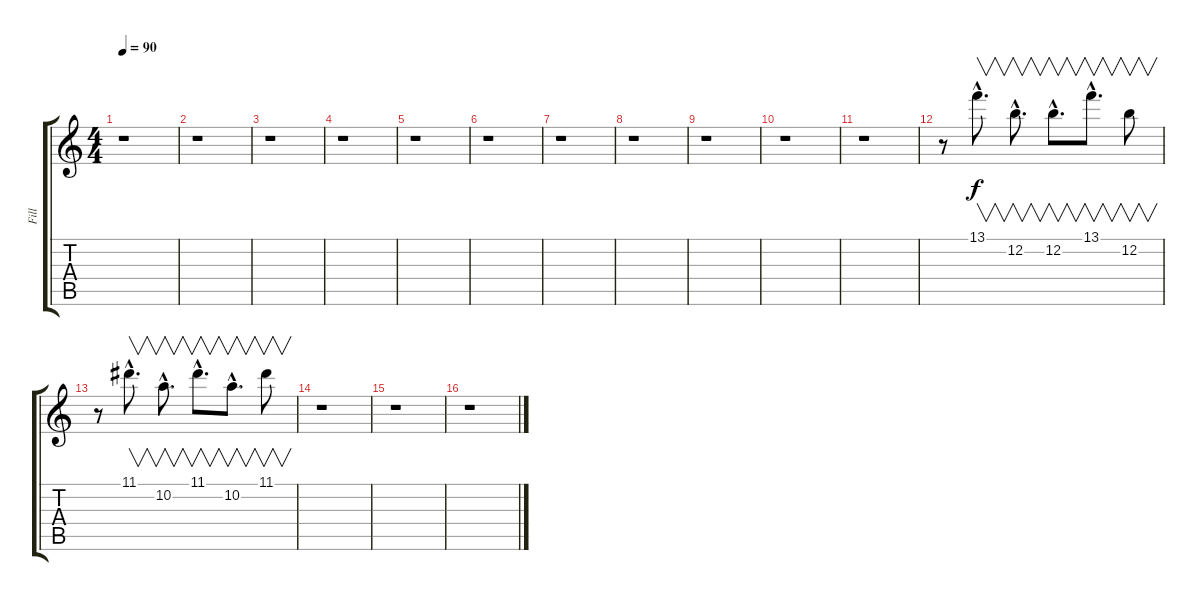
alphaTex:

\track ("Fill" "Fill") {instrument electricguitarjazz}
\staff {score tabs}
\tuning (E4 B3 G3 D3 A2 E2) {hide}
\ts (4 4)
\tempo 90
\clef g2
\ks c
r.1{dy f instrument electricguitarjazz} |
r.1 |
r.1 |
r.1 |
r.1 |
r.1 |
r.1 |
r.1 |
r.1 |
r.1 |
r.1 |
r.8 13.1{hac}.8{v d} 12.2{hac}.8{v d} 12.2{hac}.8{v d} 13.1{hac}.8{v d} 12.2.8{v} |
r.8 11.1{hac}.8{v d} 10.2{hac}.8{v d} 11.1{hac}.8{v d} 10.2{hac}.8{v d} 11.1.8{v} |
r.1 |
r.1 |
r.1
